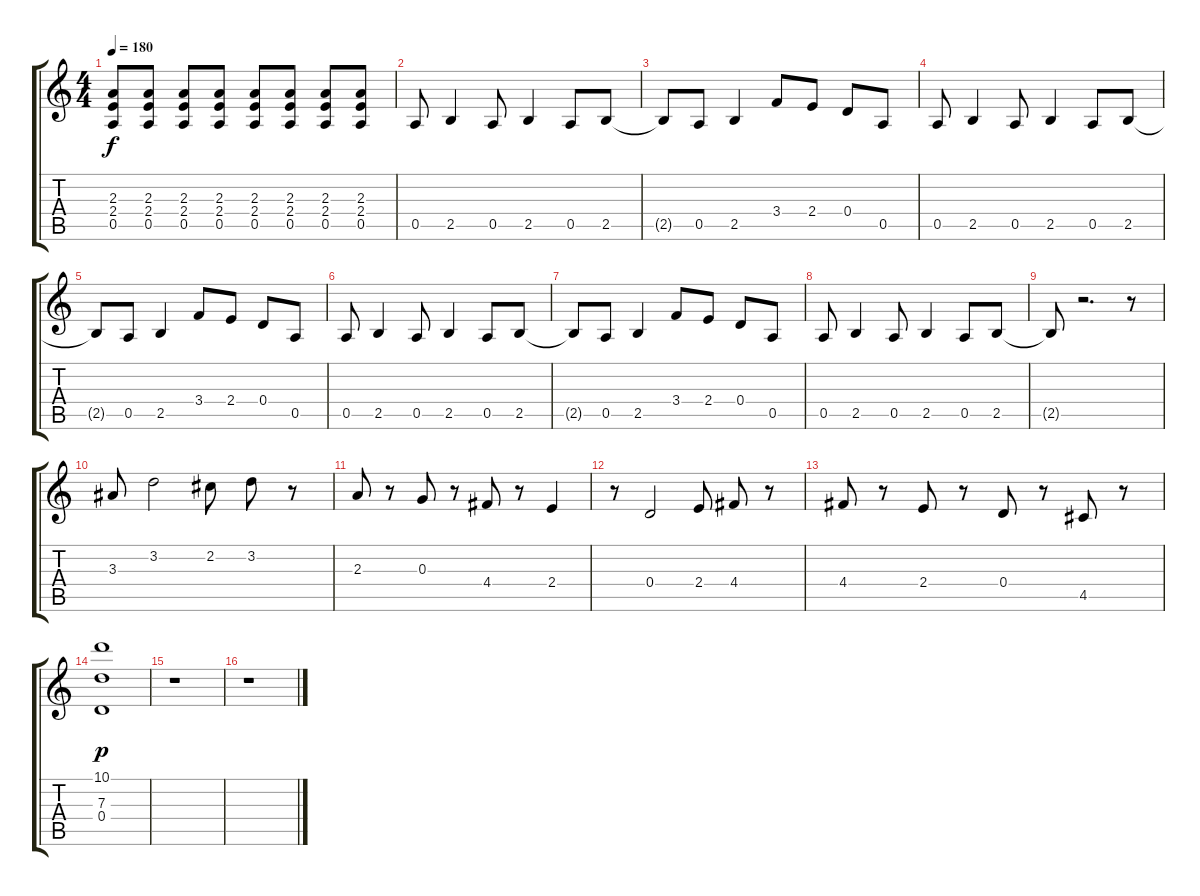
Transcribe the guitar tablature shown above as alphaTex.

\track "" {instrument overdrivenguitar}
\staff {score tabs}
\tuning (E4 B3 G3 D3 A2 E2) {hide}
\ts (4 4)
\tempo 180
\clef g2
\ks c
(2.3 2.4 0.5).8{dy f} (2.3 2.4 0.5).8 (2.3 2.4 0.5).8 (2.3 2.4 0.5).8 (2.3 2.4 0.5).8 (2.3 2.4 0.5).8 (2.3 2.4 0.5).8 (2.3 2.4 0.5).8 |
0.5.8 2.5.4 0.5.8 2.5.4 0.5.8 2.5.8 |
2.5{t}.8 0.5.8 2.5.4 3.4.8 2.4.8 0.4.8 0.5.8 |
0.5.8 2.5.4 0.5.8 2.5.4 0.5.8 2.5.8 |
2.5{t}.8 0.5.8 2.5.4 3.4.8 2.4.8 0.4.8 0.5.8 |
0.5.8 2.5.4 0.5.8 2.5.4 0.5.8 2.5.8 |
2.5{t}.8 0.5.8 2.5.4 3.4.8 2.4.8 0.4.8 0.5.8 |
0.5.8 2.5.4 0.5.8 2.5.4 0.5.8 2.5.8 |
2.5{t}.8 r.2{d} r.8 |
3.3.8 3.2.2 2.2.8 3.2.8 r.8 |
2.3.8 r.8 0.3.8 r.8 4.4.8 r.8 2.4.4 |
r.8 0.4.2 2.4.8 4.4.8 r.8 |
4.4.8 r.8 2.4.8 r.8 0.4.8 r.8 4.5.8 r.8 |
(10.1 7.3 0.4).1{dy p} |
r.1 |
r.1
